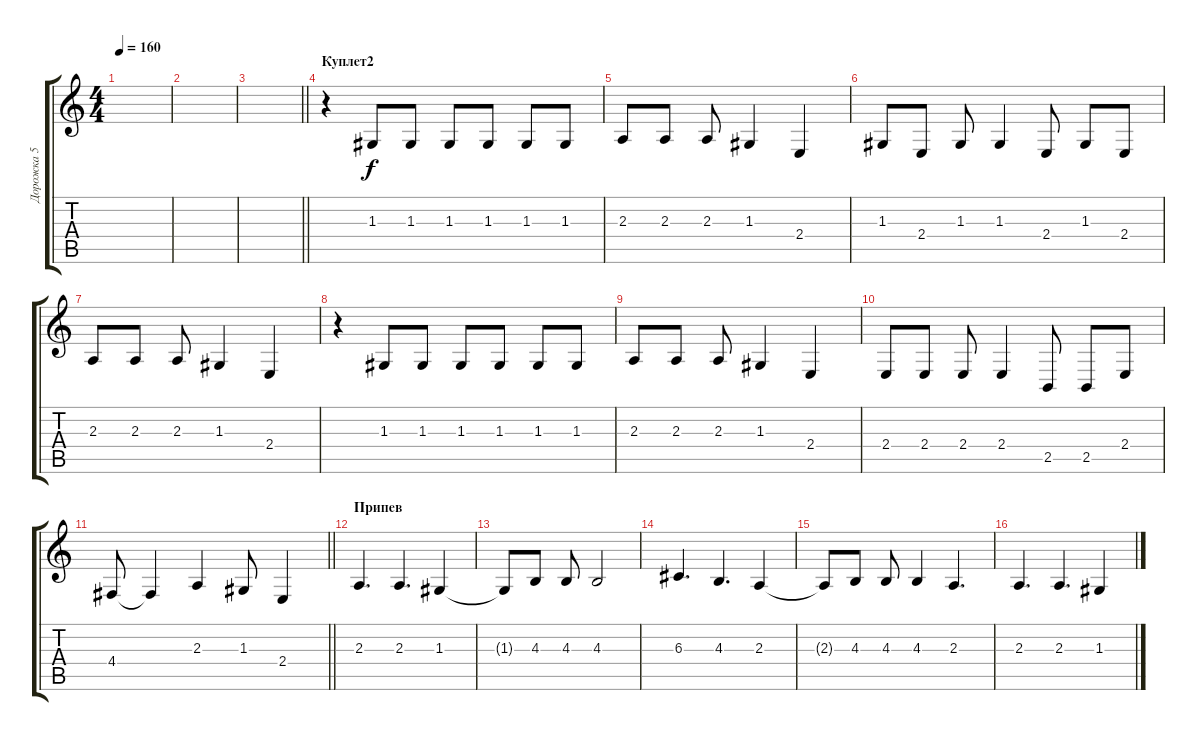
\track ("Дорожка 5" "Дорожка 5") {instrument lead2sawtooth}
\staff {score tabs}
\tuning (E4 B3 G3 D3 A2 E2) {hide}
\ts (4 4)
\tempo 160
\clef g2
\ks c
|
|
\barLineRight lightlight
|
\section ("" "Куплет2")
r.4 1.3.8 1.3.8 1.3.8 1.3.8 1.3.8 1.3.8 |
2.3.8 2.3.8 2.3.8 1.3.4 2.4.4 |
1.3.8 2.4.8 1.3.8 1.3.4 2.4.8 1.3.8 2.4.8 |
2.3.8 2.3.8 2.3.8 1.3.4 2.4.4 |
r.4 1.3.8 1.3.8 1.3.8 1.3.8 1.3.8 1.3.8 |
2.3.8 2.3.8 2.3.8 1.3.4 2.4.4 |
2.4.8 2.4.8 2.4.8 2.4.4 2.5.8 2.5.8 2.4.8 |
\barLineRight lightlight
4.4.8 4.4{t}.4 2.3.4 1.3.8 2.4.4 |
\section ("" "Припев")
2.3.4{d} 2.3.4{d} 1.3.4 |
1.3{t}.8 4.3.8 4.3.8 4.3.2 |
6.3.4{d} 4.3.4{d} 2.3.4 |
2.3{t}.8 4.3.8 4.3.8 4.3.4 2.3.4{d} |
2.3.4{d} 2.3.4{d} 1.3.4
